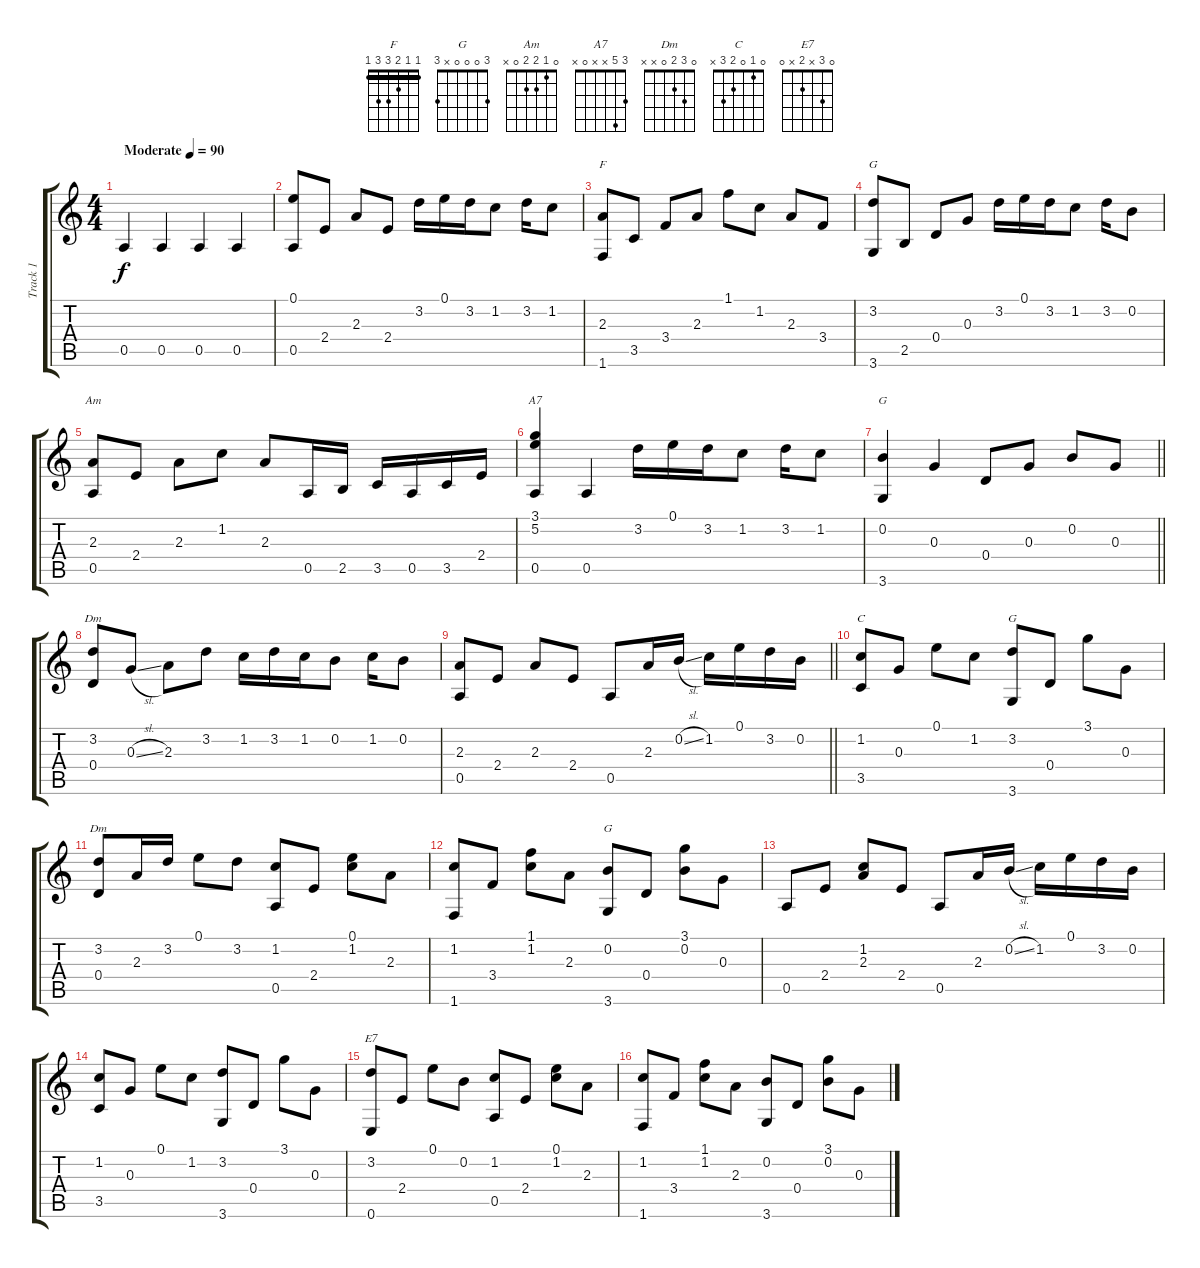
\track ("Track 1" "Track 1") {instrument acousticguitarsteel}
\staff {score tabs}
\tuning (E4 B3 G3 D3 A2 E2) {hide}
\chord ("F" 1 1 2 3 3 1) {barre 1}
\chord ("G" 0 3 0 0 2 3)
\chord ("Am" 0 1 2 2 0 x)
\chord ("A7" 3 5 x x 0 x)
\chord ("G" x 0 x x x 3)
\chord ("Dm" 1 3 2 0 x x)
\chord ("C" 0 1 0 2 3 x)
\chord ("G" 3 3 0 0 x 3) {barre 3}
\chord ("Dm" 0 3 2 0 x x)
\chord ("G" 3 0 0 0 x 3)
\chord ("E7" 0 3 x 2 x 0)
\ts (4 4)
\tempo (90 "Moderate")
\clef g2
\ks c
0.5.4{dy f instrument acousticguitarsteel} 0.5.4 0.5.4 0.5.4 |
(0.1 0.5).8 2.4.8 2.3.8 2.4.8 3.2.16 0.1.16 3.2.16 1.2.8 3.2.16 1.2.8 |
(2.3 1.6).8{ch "F"} 3.5.8 3.4.8 2.3.8 1.1.8 1.2.8 2.3.8 3.4.8 |
(3.2 3.6).8{ch "G"} 2.5.8 0.4.8 0.3.8 3.2.16 0.1.16 3.2.16 1.2.8 3.2.16 0.2.8 |
(2.3 0.5).8{ch "Am"} 2.4.8 2.3.8 1.2.8 2.3.8 0.5.16 2.5.16 3.5.16 0.5.16 3.5.16 2.4.16 |
(3.1 5.2 0.5).4{ch "A7"} 0.5.4 3.2.16 0.1.16 3.2.16 1.2.8 3.2.16 1.2.8 |
\barLineRight lightlight
(0.2 3.6).4{ch "G"} 0.3.4 0.4.8 0.3.8 0.2.8 0.3.8 |
(3.2 0.4).8{ch "Dm"} 0.3{sl}.8 2.3.8 3.2.8 1.2.16 3.2.16 1.2.16 0.2.8 1.2.16 0.2.8 |
\barLineRight lightlight
(2.3 0.5).8 2.4.8 2.3.8 2.4.8 0.5.8 2.3.16 0.2{sl}.16 1.2.16 0.1.16 3.2.16 0.2.16 |
(1.2 3.5).8{ch "C"} 0.3.8 0.1.8 1.2.8 (3.2 3.6).8{ch "G"} 0.4.8 3.1.8 0.3.8 |
(3.2 0.4).8{ch "Dm"} 2.3.16 3.2.16 0.1.8 3.2.8 (1.2 0.5).8 2.4.8 (0.1 1.2).8 2.3.8 |
(1.2 1.6).8 3.4.8 (1.1 1.2).8 2.3.8 (0.2 3.6).8{ch "G"} 0.4.8 (3.1 0.2).8 0.3.8 |
0.5.8 2.4.8 (1.2 2.3).8 2.4.8 0.5.8 2.3.16 0.2{sl}.16 1.2.16 0.1.16 3.2.16 0.2.16 |
(1.2 3.5).8 0.3.8 0.1.8 1.2.8 (3.2 3.6).8 0.4.8 3.1.8 0.3.8 |
(3.2 0.6).8{ch "E7"} 2.4.8 0.1.8 0.2.8 (1.2 0.5).8 2.4.8 (0.1 1.2).8 2.3.8 |
(1.2 1.6).8 3.4.8 (1.1 1.2).8 2.3.8 (0.2 3.6).8 0.4.8 (3.1 0.2).8 0.3.8
